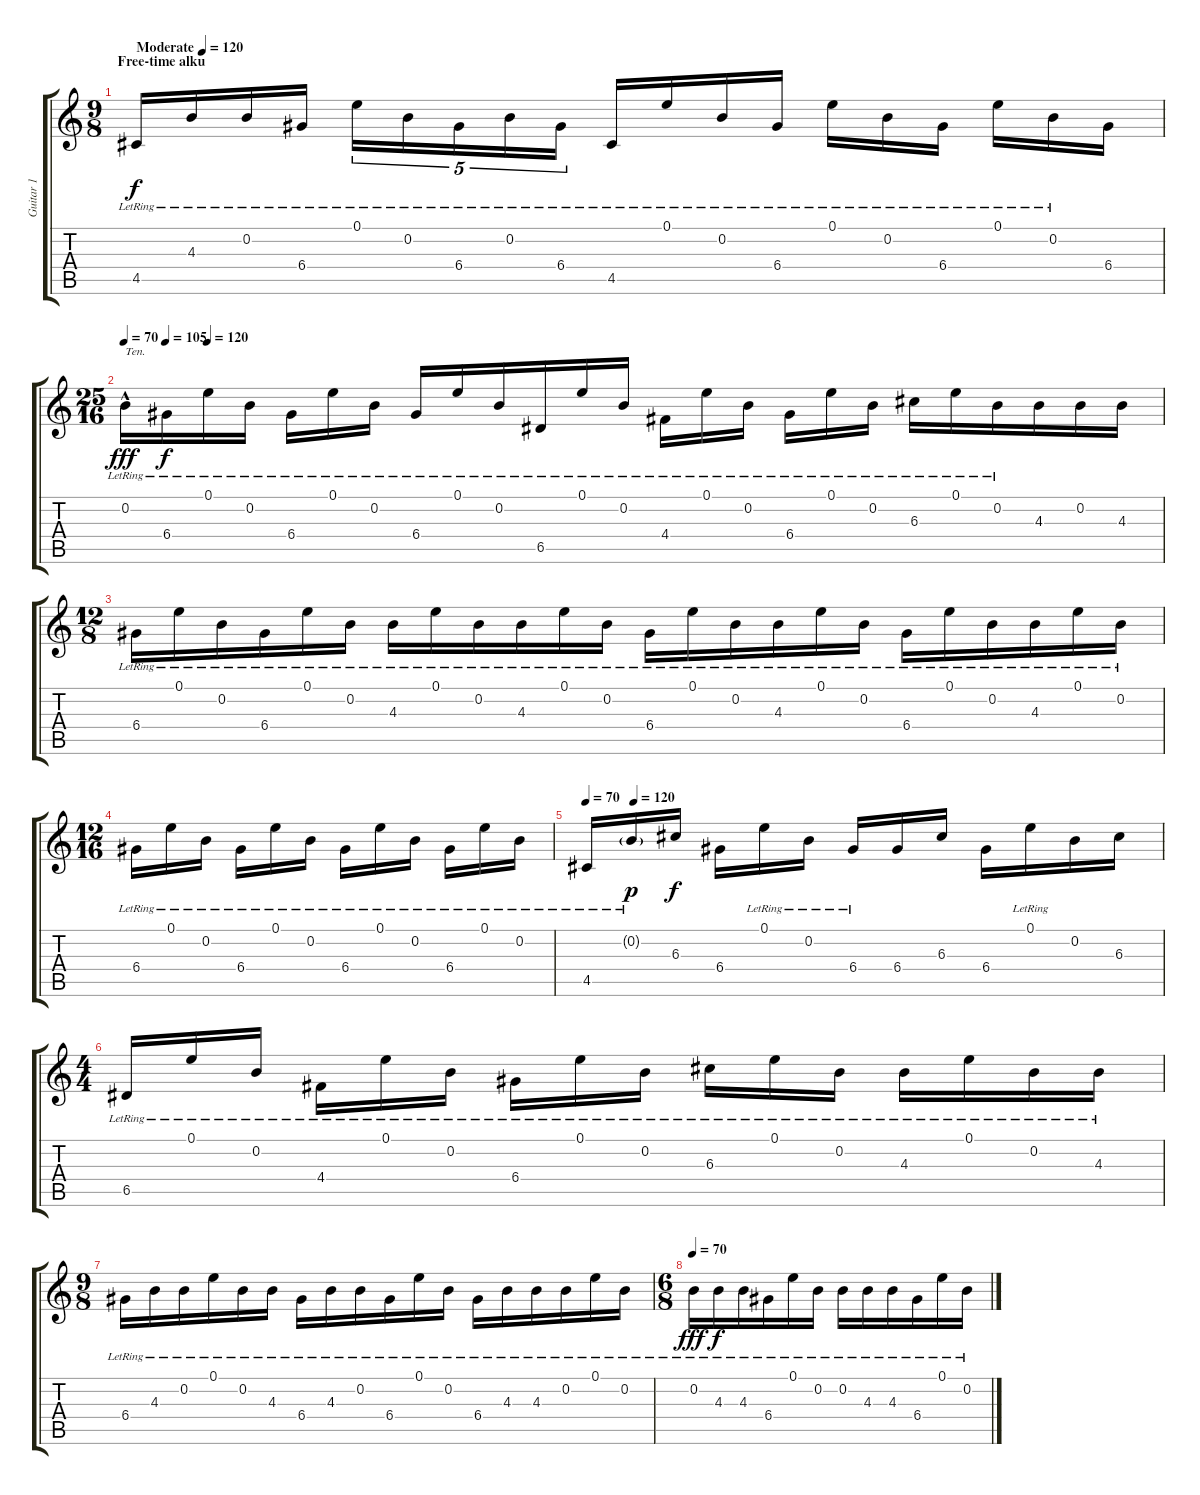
\track ("Guitar 1" "Guitar 1") {instrument acousticguitarsteel}
\staff {score tabs}
\tuning (E4 B3 G3 D3 A2 E2) {hide}
\ts (9 8)
\section ("" "Free-time alku")
\tempo (120 "Moderate")
\tempo 98
\tempo (120 "Moderate")
\clef g2
\ks c
4.5{lr}.16{dy f instrument acousticguitarsteel} 4.3{lr}.16 0.2{lr}.16 6.4{lr}.16{beam split} 0.1{lr}.16{tu (5 4)} 0.2{lr}.16{tu (5 4)} 6.4{lr}.16{tu (5 4) beam merge} 0.2{lr}.16{tu (5 4)} 6.4{lr}.16{tu (5 4) beam split} 4.5{lr}.16 0.1{lr}.16 0.2{lr}.16 6.4{lr}.16 0.1{lr}.16 0.2{lr}.16 6.4{lr}.16{beam split} 0.1{lr}.16{beam merge} 0.2{lr}.16 6.4.16 |
\ts (25 16)
\tempo 70
\tempo (105 0.04)
\tempo (120 0.08)
0.2{hac lr}.16{txt "Ten." dy fff} 6.4{lr}.16{dy f beam merge} 0.1{lr}.16{beam merge} 0.2{lr}.16 6.4{lr}.16{beam merge} 0.1{lr}.16{beam merge} 0.2{lr}.16{beam split} 6.4{lr}.16{beam merge} 0.1{lr}.16{beam merge} 0.2{lr}.16 6.5{lr}.16{beam merge} 0.1{lr}.16{beam merge} 0.2{lr}.16{beam split} 4.4{lr}.16{beam merge} 0.1{lr}.16{beam merge} 0.2{lr}.16 6.4{lr}.16{beam merge} 0.1{lr}.16{beam merge} 0.2{lr}.16{beam split} 6.3{lr}.16{beam merge} 0.1{lr}.16{beam merge} 0.2{lr}.16 4.3.16{beam merge} 0.2.16{beam merge} 4.3.16 |
\ts (12 8)
6.4{lr}.16{beam merge} 0.1{lr}.16{beam merge} 0.2{lr}.16 6.4{lr}.16{beam merge} 0.1{lr}.16{beam merge} 0.2{lr}.16 4.3{lr}.16{beam merge} 0.1{lr}.16{beam merge} 0.2{lr}.16 4.3{lr}.16{beam merge} 0.1{lr}.16{beam merge} 0.2{lr}.16 6.4{lr}.16{beam merge} 0.1{lr}.16{beam merge} 0.2{lr}.16 4.3{lr}.16{beam merge} 0.1{lr}.16{beam merge} 0.2{lr}.16 6.4{lr}.16{beam merge} 0.1{lr}.16{beam merge} 0.2{lr}.16 4.3{lr}.16{beam merge} 0.1{lr}.16{beam merge} 0.2{lr}.16 |
\ts (12 16)
6.4{lr}.16{beam merge} 0.1{lr}.16{beam merge} 0.2{lr}.16 6.4{lr}.16{beam merge} 0.1{lr}.16{beam merge} 0.2{lr}.16 6.4{lr}.16{beam merge} 0.1{lr}.16{beam merge} 0.2{lr}.16 6.4{lr}.16{beam merge} 0.1{lr}.16{beam merge} 0.2{lr}.16 |
\tempo 70
\tempo (120 0.08333333333333333)
4.5{lr}.16 0.2{g lr}.16{dy p} 6.3.16{dy f} 6.4.16 0.1{lr}.16 0.2{lr}.16 6.4{lr}.16 6.4.16 6.3.16 6.4.16 0.1{lr}.16 0.2.16{beam merge} 6.3.16 |
\ts (4 4)
6.5{lr}.16{beam merge} 0.1{lr}.16{beam merge} 0.2{lr}.16{beam split} 4.4{lr}.16{beam merge} 0.1{lr}.16{beam merge} 0.2{lr}.16{beam split} 6.4{lr}.16{beam merge} 0.1{lr}.16{beam merge} 0.2{lr}.16{beam split} 6.3{lr}.16{beam merge} 0.1{lr}.16{beam merge} 0.2{lr}.16 4.3{lr}.16{beam merge} 0.1{lr}.16{beam merge} 0.2{lr}.16{beam merge} 4.3{lr}.16 |
\ts (9 8)
6.4{lr}.16 4.3{lr}.16 0.2{lr}.16 0.1{lr}.16 0.2{lr}.16 4.3{lr}.16 6.4{lr}.16 4.3{lr}.16 0.2{lr}.16 6.4{lr}.16 0.1{lr}.16 0.2{lr}.16 6.4{lr}.16 4.3{lr}.16 4.3{lr}.16 0.2{lr}.16 0.1{lr}.16 0.2{lr}.16 |
\ts (6 8)
\tempo 70
0.2{lr}.16{dy fff} 4.3{lr}.16{dy f} 4.3{lr}.16 6.4{lr}.16 0.1{lr}.16 0.2{lr}.16 0.2{lr}.16 4.3{lr}.16 4.3{lr}.16 6.4{lr}.16 0.1{lr}.16 0.2{lr}.16
